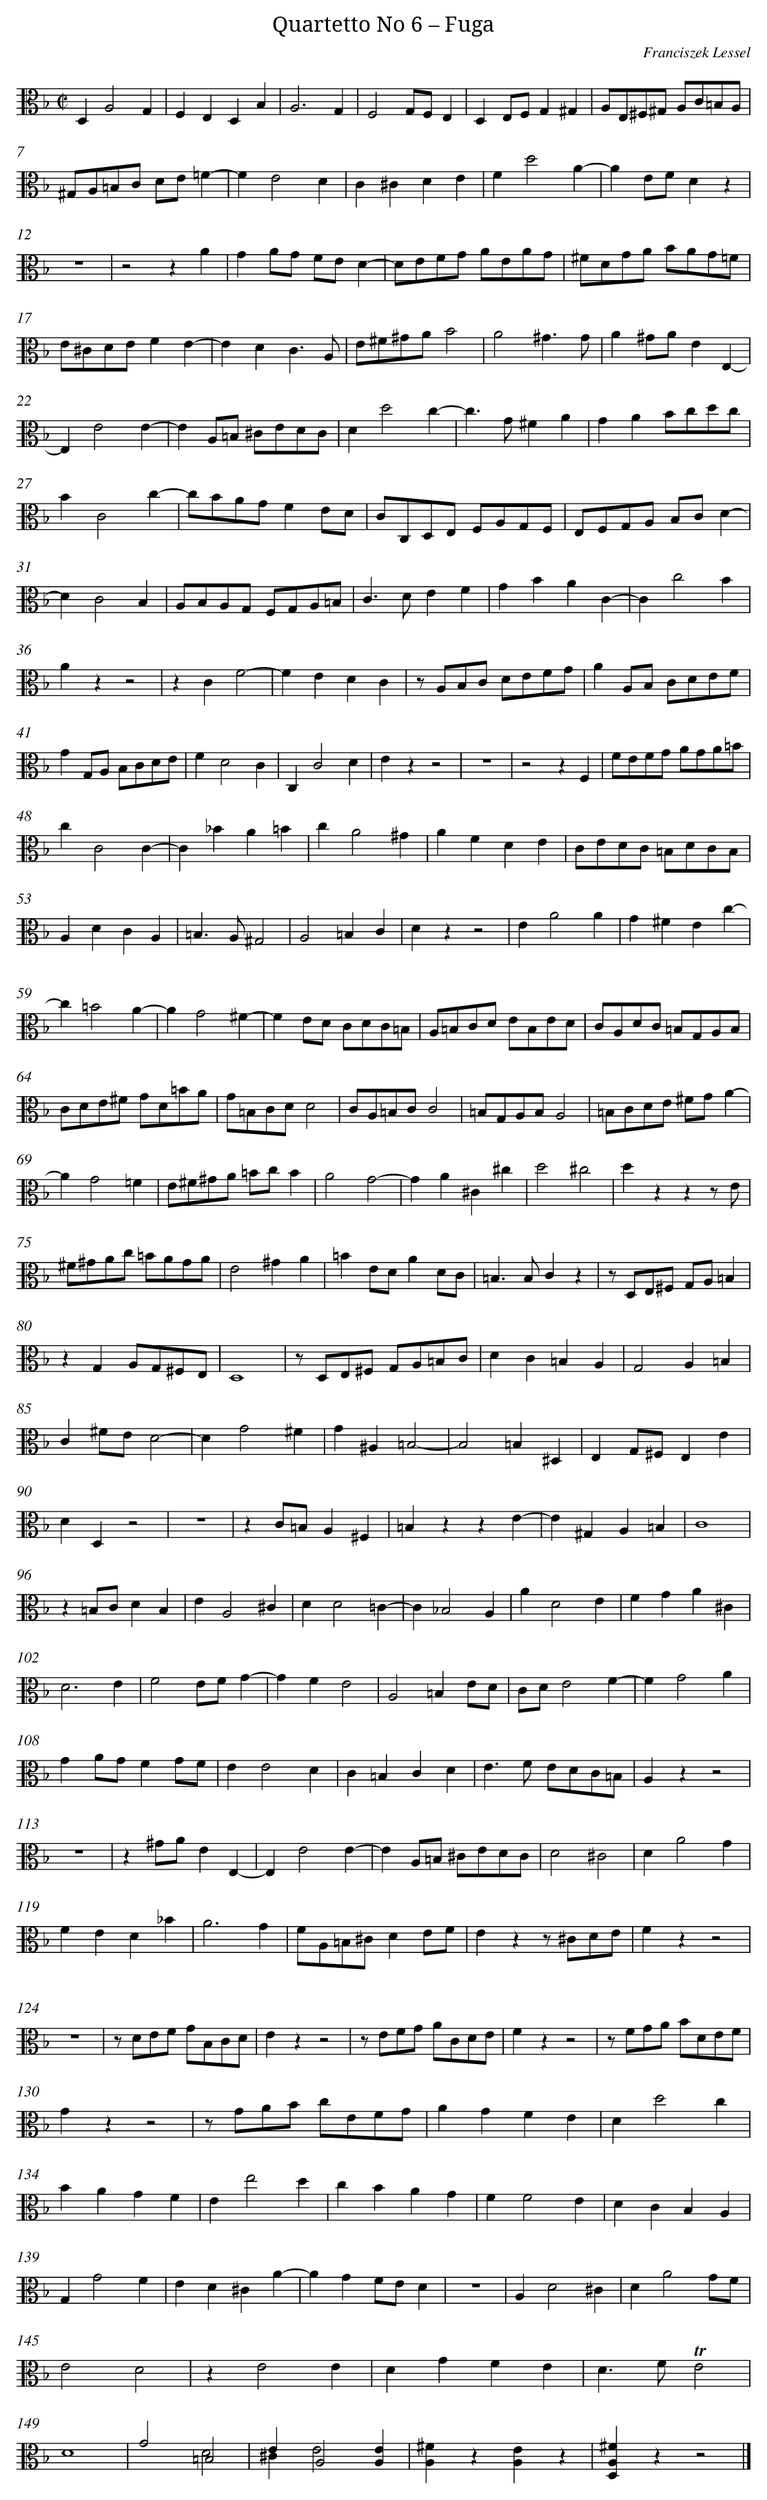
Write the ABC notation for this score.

X:1
T: Quartetto No 6 – Fuga
C: Franciszek Lessel
L: 1/8
M: C|
K: F clef=alto
D,2A,4G,2 |
F,2E,2D,2B,2 |
A,6G,2 |
F,4G,F,E,2 |
D,2E,F,G,2^G,2 |
A,E,^F,^G, A,C=B,A, |
^G,A,=B,C DE=F2- |
F2E4D2 |
C2^C2D2E2 |
F2d4A2- |
A2EFD2z2 |
z8 |
z4z2A2 |
G2AG FED2- |
DEFG AEAG |
^FDGA BAG=F |
E^CDEF2E2- |
E2D2C3A, |
E^F^GAB4 |
A4^G3G |
A2^GAE2E,2- |
E,2E4E2- |
E2A,=B, ^CEDC |
D2d4c2- |
c2>G2^F2A2 |
G2A2Bcdc |
B2C4c2- |
cBAGF2ED |
CC,D,E, F,A,G,F, |
E,F,G,A, B,CD2- |
D2C4B,2 |
A,B,A,G, F,G,A,=B, |
C2>D2E2F2 |
G2B2A2C2- |
C2c4B2 |
A2z2z4 |
z2C2F4- |
F2E2D2C2 |
z A,B,C DEFG |
A2A,B, CDEF |
G2G,A, B,CDE |
F2D4C2 |
C,2C4D2 |
E2z2z4 |
z8 |
z4z2F,2 |
FEFG AGA=B |
c2C4C2- |
C2_B2A2=B2 |
c2A4^G2 |
A2F2D2E2 |
CEDC =B,DCB, |
A,2D2C2A,2 |
=B,2>A,2^G,4 |
A,4=B,2C2 |
D2z2z4 |
E2A4A2 |
G2^F2E2c2- |
c2=B4A2- |
A2G4^F2- |
F2ED CDC=B, |
A,=B,CD EB,ED |
CA,DC =B,G,A,B, |
CDE^F GD=BA |
G=B,CDD4 |
CA,=B,CC4 |
=B,G,A,B,A,4 |
=B,CDE ^FGA2- |
A2G4=F2 |
E^F^GA =BcB2 |
A4G4- |
G2A2^C2^c2 |
d4^c4 |
d2z2z2z E |
^F^GAc =BAGA |
E4^G2A2 |
=B2EDA2DC |
=B,2>B,2C2z2 |
z D,E,^F, G,A,=B,2 |
z2G,2A,G,^F,E, |
D,8 |
z D,E,^F, G,A,=B,C |
D2C2=B,2A,2 |
G,4A,2=B,2 |
C2^FED4- |
D2G4^F2 |
G2^A,2=B,4- |
B,4=B,2^D,2 |
E,2G,^F,E,2E2 |
D2D,2z4 |
z8 |
z2C=B,A,2^F,2 |
=B,2z2z2E2- |
E2^G,2A,2=B,2 |
C8 |
z2=B,CD2B,2 |
E2A,4^C2 |
D2D4=C2- |
C2_B,4A,2 |
A2D4E2 |
F2G2A2^C2 |
D6E2 |
F4EFG2- |
G2F2E4 |
A,4=B,2ED |
CDE4F2- |
F2G4A2 |
G2AGF2GF |
E2E4D2 |
C2=B,2C2D2 |
E2>F2 EDC=B, |
A,2z2z4 |
z8 |
z2^GAE2E,2- |
E,2E4E2- |
E2A,=B, ^CEDC |
D4^C4 |
D2A4G2 |
F2E2D2_B2 |
A6G2 |
FA,=B,^CD2EF |
E2z2z ^CDE |
F2z2z4 |
z8 |
z DEF GB,CD |
E2z2z4 |
z EFG ACDE |
F2z2z4 |
z FGA BDEF |
G2z2z4 |
z GAB cEFG |
A2G2F2E2 |
D2d4c2 |
B2A2G2F2 |
E2e4d2 |
c2B2A2G2 |
F2F4E2 |
D2C2B,2A,2 |
G,2G4F2 |
E2D2^C2A2- |
A2G2FED2 |
z8 |
A,2D4^C2 |
D2A4GF |
E4D4 |
z2E4E2 |
D2G2F2E2 |
D2>F2!trill!E4 |
D8 |
G4=B,4 & x4D4 |
E2A,4[E2A,2] & ^C2E4x2 |
[^F2A,2]z2[E2A,2]z2 |
[^F2A,2D,2]z2z4 |]
